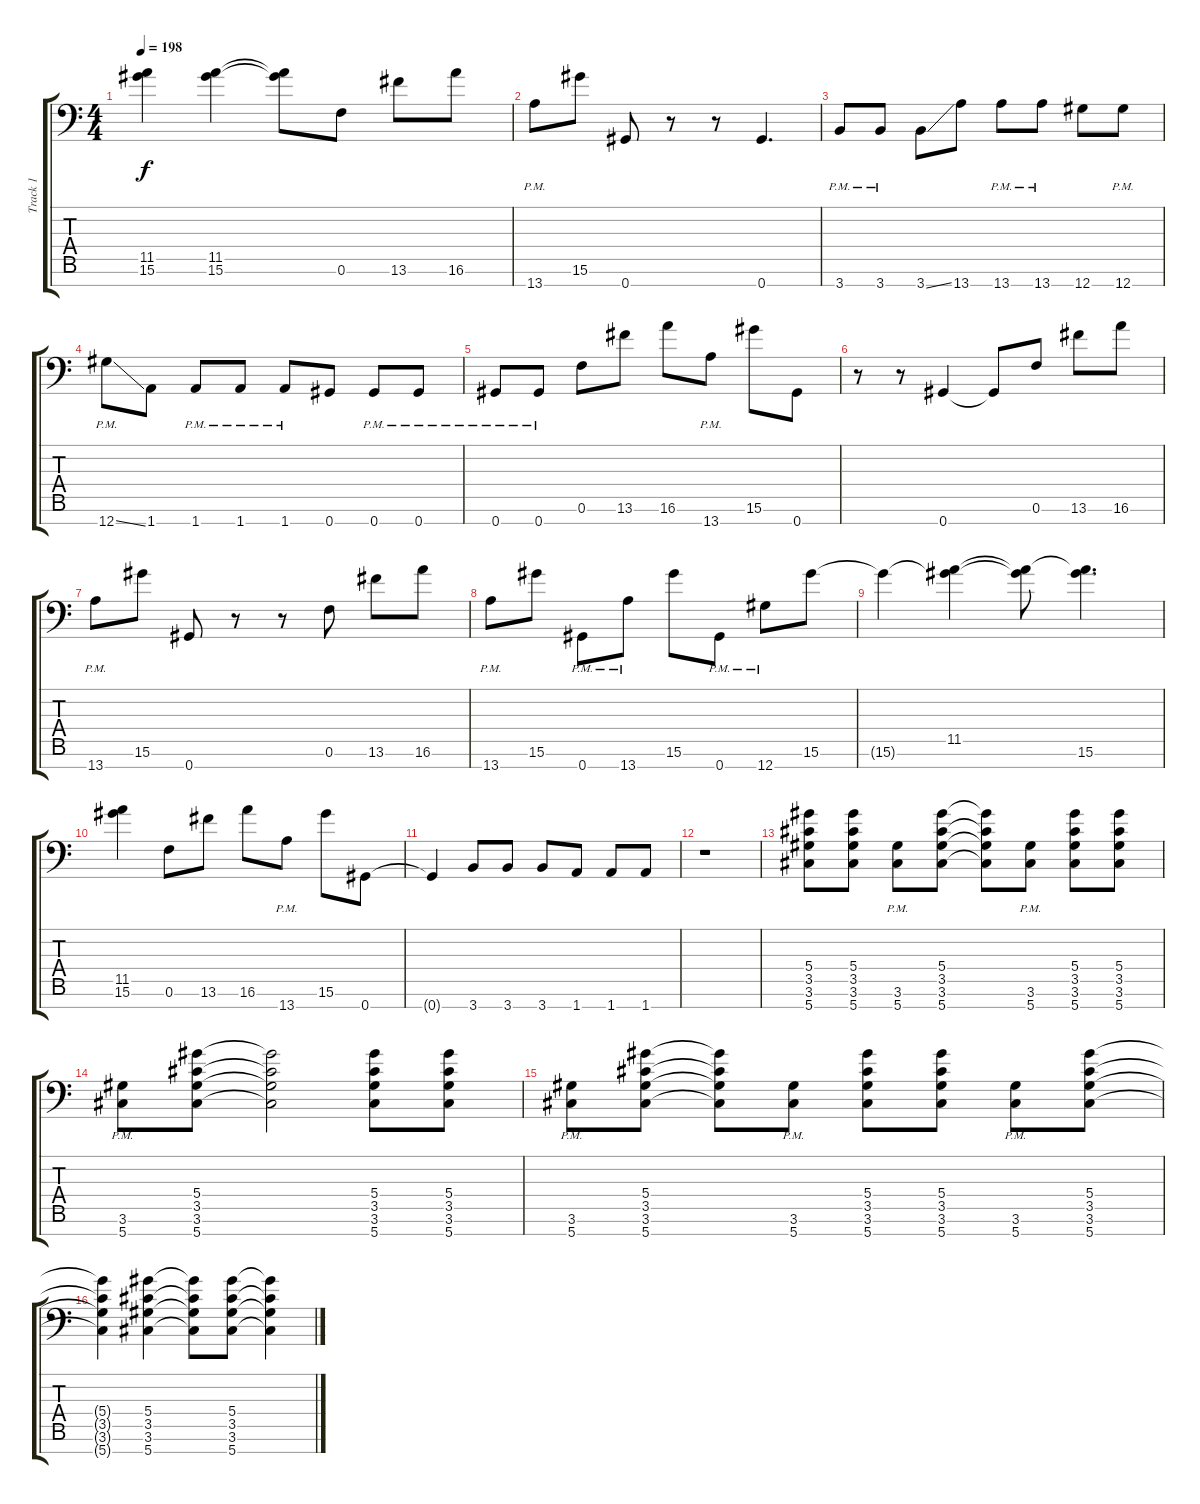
\track ("Track 1" "Track 1") {instrument distortionguitar}
\staff {score tabs}
\tuning (Eb4 Bb3 F3 Eb3 Bb2 F2 Ab1) {hide}
\ts (4 4)
\tempo 198
\clef f4
\ks c
(11.5{t} 15.6{t}).4{dy f} (11.5 15.6).4 (11.5{t} 15.6{t}).8 0.6.8 13.6.8 16.6.8 |
13.7{pm}.8 15.6.8 0.7.8 r.8 r.8 0.7.4{d} |
3.7{pm}.8 3.7{pm}.8 3.7{ss}.8 13.7.8 13.7{pm}.8 13.7{pm}.8 12.7.8 12.7{pm}.8 |
12.7{ss pm}.8 1.7.8 1.7{pm}.8 1.7{pm}.8 1.7{pm}.8 0.7.8 0.7{pm}.8 0.7{pm}.8 |
0.7{pm}.8 0.7{pm}.8 0.6.8 13.6.8 16.6.8 13.7{pm}.8 15.6.8 0.7.8 |
r.8 r.8 0.7.4 0.7{t}.8 0.6.8 13.6.8 16.6.8 |
13.7{pm}.8 15.6.8 0.7.8 r.8 r.8 0.6.8 13.6.8 16.6.8 |
13.7{pm}.8 15.6.8 0.7{pm}.8 13.7{pm}.8 15.6.8 0.7{pm}.8 12.7{pm}.8 15.6.8 |
15.6{t}.4 (11.5 15.6{t}).4 (11.5{t} 15.6{t}).8 (11.5{t} 15.6).4{d} |
(11.5 15.6).4 0.6.8 13.6.8 16.6.8 13.7{pm}.8 15.6.8 0.7.8 |
0.7{t}.4 3.7.8 3.7.8 3.7.8 1.7.8 1.7.8 1.7.8 |
r.1 |
(5.4 3.5 3.6 5.7).8 (5.4 3.5 3.6 5.7).8 (3.6{pm} 5.7{pm}).8 (5.4 3.5 3.6 5.7).8 (5.4{t} 3.5{t} 3.6{t} 5.7{t}).8 (3.6{pm} 5.7{pm}).8 (5.4 3.5 3.6 5.7).8 (5.4 3.5 3.6 5.7).8 |
(3.6{pm} 5.7{pm}).8 (5.4 3.5 3.6 5.7).8 (5.4{t} 3.5{t} 3.6{t} 5.7{t}).2 (5.4 3.5 3.6 5.7).8 (5.4 3.5 3.6 5.7).8 |
(3.6{pm} 5.7{pm}).8 (5.4 3.5 3.6 5.7).8 (5.4{t} 3.5{t} 3.6{t} 5.7{t}).8 (3.6{pm} 5.7{pm}).8 (5.4 3.5 3.6 5.7).8 (5.4 3.5 3.6 5.7).8 (3.6{pm} 5.7{pm}).8 (5.4 3.5 3.6 5.7).8 |
(5.4{t} 3.5{t} 3.6{t} 5.7{t}).4 (5.4 3.5 3.6 5.7).4 (5.4{t} 3.5{t} 3.6{t} 5.7{t}).8 (5.4 3.5 3.6 5.7).8 (5.4{t} 3.5{t} 3.6{t} 5.7{t}).4
